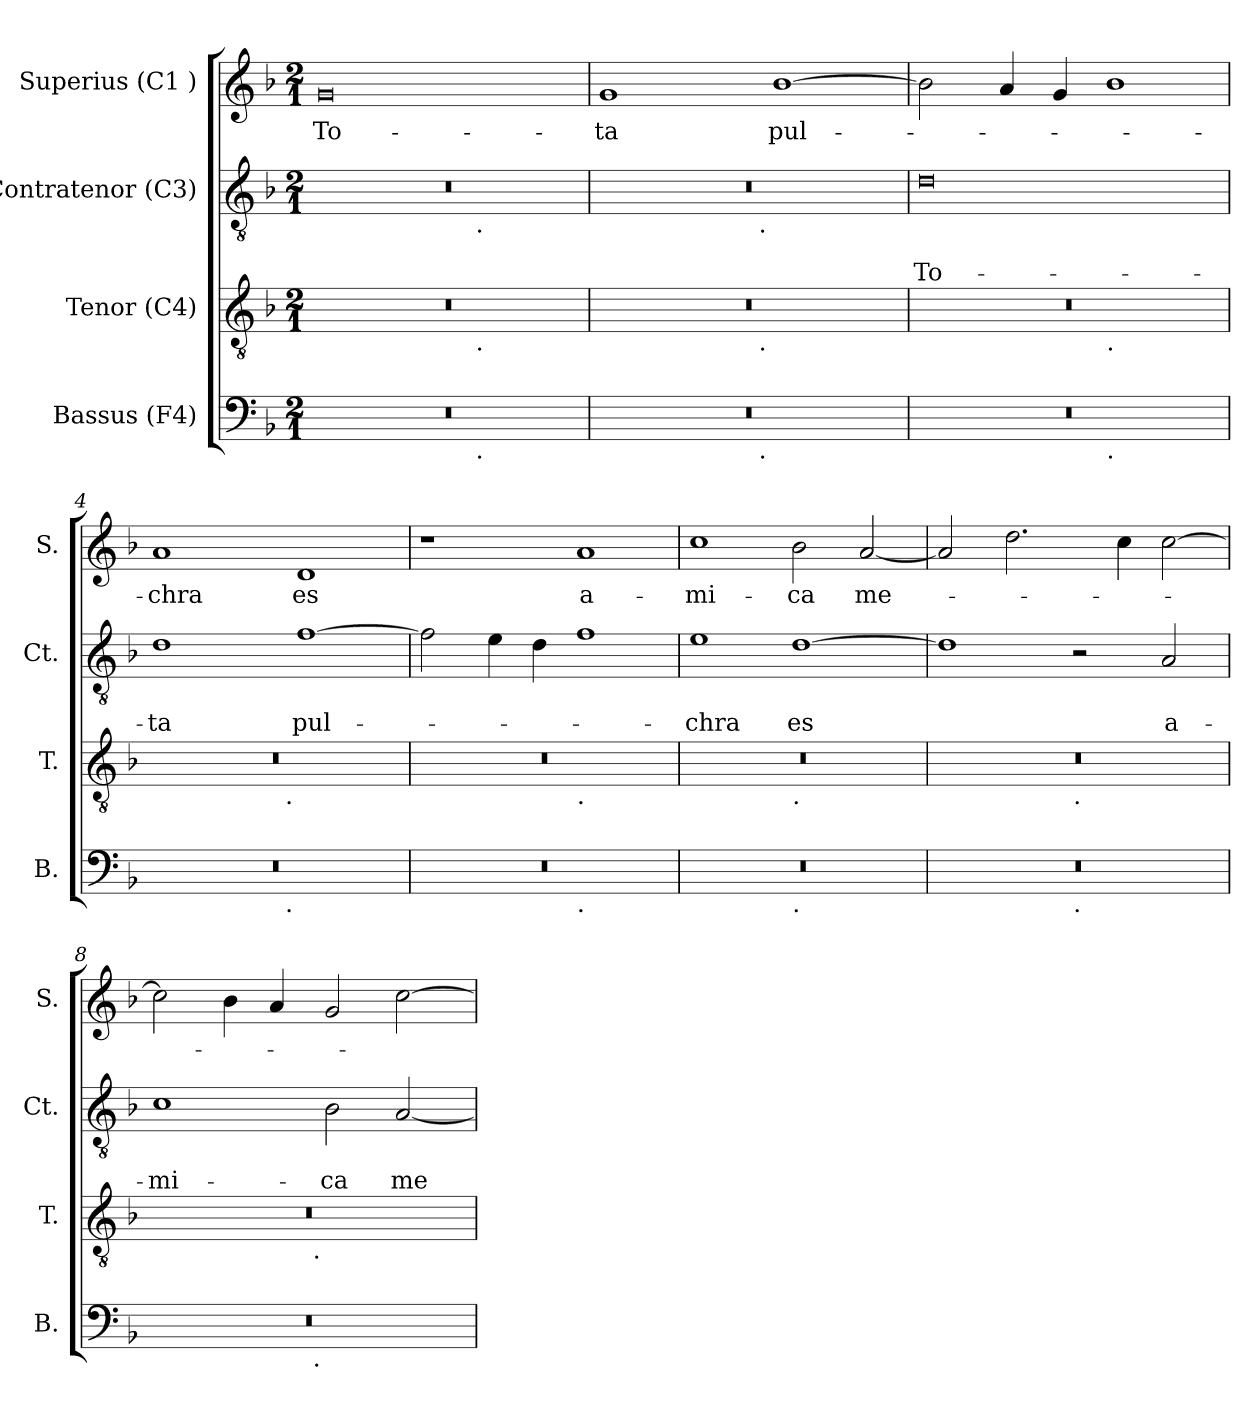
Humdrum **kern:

**kern	**kern	**kern	**text	**text	**kern	**text
*part4	*part3	*part2	*part2	*part2	*part1	*part1
*staff4	*staff3	*staff2	*staff2	*staff2	*staff1	*staff1
*I"Bassus (F4)	*I"Tenor (C4)	*I"Contratenor (C3)	*	*	*I"Superius (C1 )	*
*I'B.	*I'T.	*I'Ct.	*	*	*I'S.	*
*clefF4	*clefGv2	*clefGv2	*	*	*clefG2	*
*k[b-]	*k[b-]	*k[b-]	*	*	*k[b-]	*
*F:	*F:	*F:	*	*	*F:	*
*M2/1	*M2/1	*M2/1	*	*	*M2/1	*
=1	=1	=1	=1	=1	=1	=1
!	!	!	!	!	!	!LO:LY:b:rj
*^	*^	*^	*	*	*	*
0r	1ryy	0r	1ryy	0r	1ryy	.	.	0g	To-
.	8ryy	.	8ryy	.	8ryy	.	.	.	.
!	!	!	!	!	!LO:TX:b:t=.	!	!	!	!
!	!	!	!LO:TX:b:t=.	!	!	!	!	!	!
!	!LO:TX:b:t=.	!	!	!	!	!	!	!	!
.	2..ryy	.	2..ryy	.	2..ryy	.	.	.	.
=2	=2	=2	=2	=2	=2	=2	=2	=2	=2
!	!	!	!	!	!	!	!	!	!LO:LY:b
0r	2ryy	0r	2ryy	0r	2ryy	.	.	1g	-ta
.	4...ryy	.	4...ryy	.	4...ryy	.	.	.	.
!	!	!	!	!	!LO:TX:b:t=.	!	!	!	!
!	!	!	!LO:TX:b:t=.	!	!	!	!	!	!
!	!LO:TX:b:t=.	!	!	!	!	!	!	!	!
.	1ryy	.	1ryy	.	1ryy	.	.	.	.
!	!	!	!	!	!	!	!	!	!LO:LY:b
.	.	.	.	.	.	.	.	[>1b-	pul-
.	32ryy	.	32ryy	.	32ryy	.	.	.	.
=3	=3	=3	=3	=3	=3	=3	=3	=3	=3
!	!	!	!	!	!	!	!LO:LY:b:rj	!	!
*	*	*	*	*v	*v	*	*	*	*
0r	1ryy	0r	1ryy	0d	.	To-	2b-\]	.
.	.	.	.	.	.	.	4a/	.
.	.	.	.	.	.	.	4g/	.
!	!	!	!LO:TX:b:t=.	!	!	!	!	!
!	!LO:TX:b:t=.	!	!	!	!	!	!	!
.	1ryy	.	1ryy	.	.	.	1b-	.
=4	=4	=4	=4	=4	=4	=4	=4	=4
!	!	!	!	!	!	!LO:LY:b	!	!LO:LY:b
0r	2ryy	0r	2ryy	1d	.	-ta	1a	-chra
.	4...ryy	.	4...ryy	.	.	.	.	.
!	!	!	!LO:TX:b:t=.	!	!	!	!	!
!	!LO:TX:b:t=.	!	!	!	!	!	!	!
.	1ryy	.	1ryy	.	.	.	.	.
!	!	!	!	!	!	!LO:LY:b	!	!LO:LY:b
.	.	.	.	[<1f	.	pul-	1d	es
.	32ryy	.	32ryy	.	.	.	.	.
!!LO:LB:g=z
=5	=5	=5	=5	=5	=5	=5	=5	=5
0r	1ryy	0r	1ryy	2f\]	.	.	1r	.
.	.	.	.	4e\	.	.	.	.
.	.	.	.	4d\	.	.	.	.
!	!	!	!LO:TX:b:t=.	!	!	!	!	!
!	!LO:TX:b:t=.	!	!	!	!	!	!	!
!	!	!	!	!	!	!	!	!LO:LY:b:rj
.	1ryy	.	1ryy	1f	.	.	1a	a-
=6	=6	=6	=6	=6	=6	=6	=6	=6
!	!	!	!	!	!	!LO:LY:b	!	!LO:LY:b
0r	1ryy	0r	1ryy	1e	.	-chra	1cc	-mi-
!	!	!	!LO:TX:b:t=.	!	!	!	!	!
!	!LO:TX:b:t=.	!	!	!	!	!	!	!
!	!	!	!	!	!	!LO:LY:b	!	!LO:LY:b
.	1ryy	.	1ryy	[>1d	.	es	2b-\	-ca
!	!	!	!	!	!	!	!	!LO:LY:b
.	.	.	.	.	.	.	[<2a/	me-
=7	=7	=7	=7	=7	=7	=7	=7	=7
0r	1ryy	0r	1ryy	1d]	.	.	2a/]	.
.	.	.	.	.	.	.	2.dd\	.
!	!	!	!LO:TX:b:t=.	!	!	!	!	!
!	!LO:TX:b:t=.	!	!	!	!	!	!	!
.	1ryy	.	1ryy	2r	.	.	.	.
.	.	.	.	.	.	.	4cc\	.
!	!	!	!	!	!	!LO:LY:b	!	!
.	.	.	.	2A/	.	a-	[>2cc\	.
=8	=8	=8	=8	=8	=8	=8	=8	=8
!	!	!	!	!	!	!LO:LY:b	!	!
0r	2ryy	0r	2ryy	1c	.	-mi-	2cc\]	.
.	4...ryy	.	4...ryy	.	.	.	4b-\	.
.	.	.	.	.	.	.	4a/	.
!	!	!	!LO:TX:b:t=.	!	!	!	!	!
!	!LO:TX:b:t=.	!	!	!	!	!	!	!
.	1ryy	.	1ryy	.	.	.	.	.
!	!	!	!	!	!	!LO:LY:b	!	!
.	.	.	.	2B-\	.	-ca	2g/	.
!	!	!	!	!	!	!LO:LY:b	!	!
.	.	.	.	[<2A/	.	me-	[<2cc\	.
.	32ryy	.	32ryy	.	.	.	.	.
*v	*v	*	*	*	*	*	*	*
*	*v	*v	*	*	*	*	*
=	=	=	=	=	=	=
*-	*-	*-	*-	*-	*-	*-
